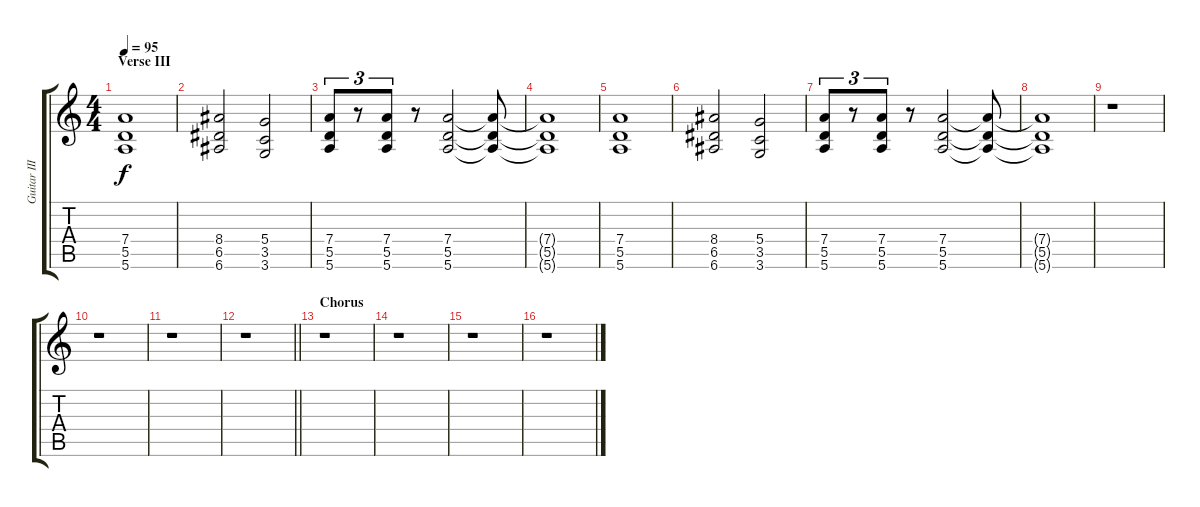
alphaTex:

\track ("Guitar III" "Guitar III") {instrument overdrivenguitar}
\staff {score tabs}
\tuning (E4 B3 G3 D3 A2 E2) {hide}
\ts (4 4)
\section ("" "Verse III")
\tempo 95
\clef g2
\ks c
(7.4 5.5 5.6).1{dy f} |
(8.4 6.5 6.6).2 (5.4 3.5 3.6).2 |
(7.4 5.5 5.6).8{tu (3 2)} r.8{tu (3 2)} (7.4 5.5 5.6).8{tu (3 2)} r.8 (7.4 5.5 5.6).2 (7.4{t} 5.5{t} 5.6{t}).8 |
(7.4{t} 5.5{t} 5.6{t}).1 |
(7.4 5.5 5.6).1 |
(8.4 6.5 6.6).2 (5.4 3.5 3.6).2 |
(7.4 5.5 5.6).8{tu (3 2)} r.8{tu (3 2)} (7.4 5.5 5.6).8{tu (3 2)} r.8 (7.4 5.5 5.6).2 (7.4{t} 5.5{t} 5.6{t}).8 |
(7.4{t} 5.5{t} 5.6{t}).1 |
r.1 |
r.1 |
r.1 |
\barLineRight lightlight
r.1 |
\section ("" "Chorus")
r.1 |
r.1 |
r.1 |
r.1
